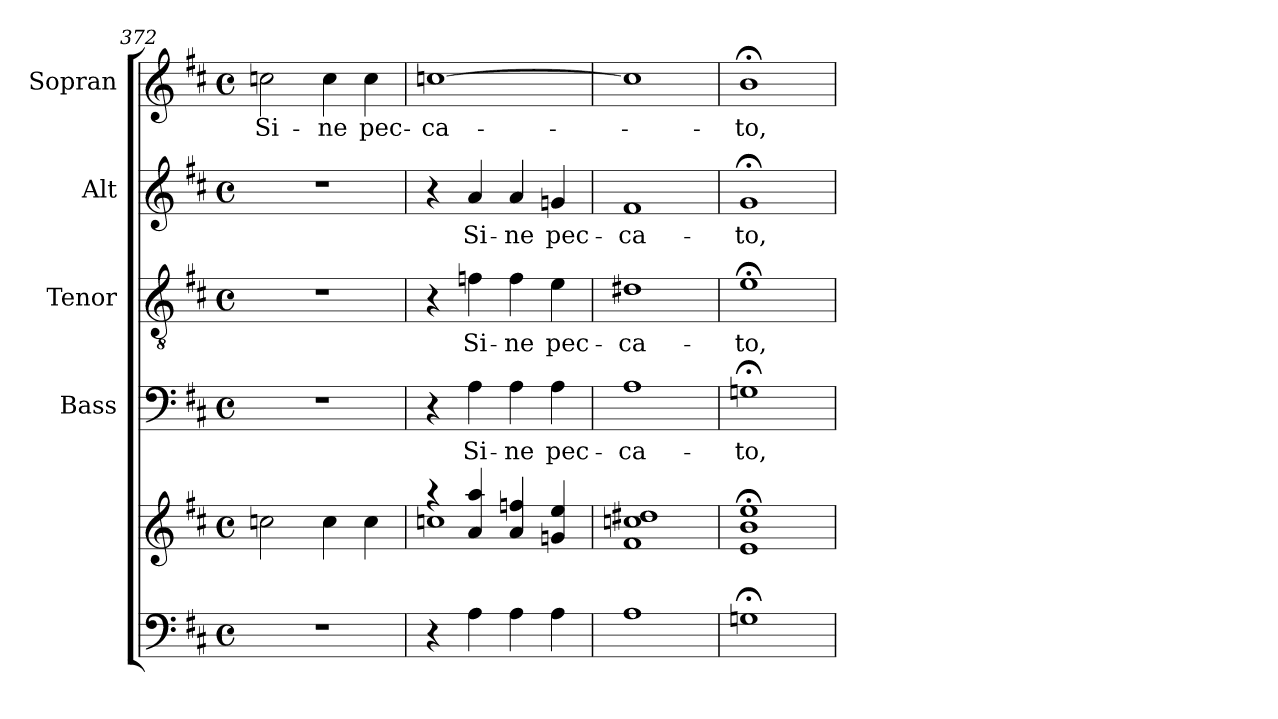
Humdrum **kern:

**kern	**kern	**kern	**text	**kern	**text	**kern	**text	**kern	**text
*part5	*part5	*part4	*part4	*part3	*part3	*part2	*part2	*part1	*part1
*staff6	*staff5	*staff4	*staff4	*staff3	*staff3	*staff2	*staff2	*staff1	*staff1
*	*	*I"Bass	*	*I"Tenor	*	*I"Alt	*	*I"Sopran	*
*	*	*I'B.	*	*I'T.	*	*I'A.	*	*I'S.	*
!!LO:LB:g=z
*clefF4	*clefG2	*clefF4	*	*clefGv2	*	*clefG2	*	*clefG2	*
*k[f#c#]	*k[f#c#]	*k[f#c#]	*	*k[f#c#]	*	*k[f#c#]	*	*k[f#c#]	*
*D:	*D:	*D:	*	*D:	*	*D:	*	*D:	*
*M4/4	*M4/4	*M4/4	*	*M4/4	*	*M4/4	*	*M4/4	*
*met(c)	*met(c)	*met(c)	*	*met(c)	*	*met(c)	*	*met(c)	*
=372	=372	=372	=372	=372	=372	=372	=372	=372	=372
!	!	!	!	!	!	!	!	!	!LO:LY:b
1r	2ccn\	1r	.	1r	.	1r	.	2ccn\	Si-
!	!	!	!	!	!	!	!	!	!LO:LY:b
.	4cc\	.	.	.	.	.	.	4cc\	-ne
!	!	!	!	!	!	!	!	!	!LO:LY:b
.	4cc\	.	.	.	.	.	.	4cc\	pec-
!!LO:PB:g=z
=373	=373	=373	=373	=373	=373	=373	=373	=373	=373
*	*^	*	*	*	*	*	*	*	*
!	!	!	!	!	!	!	!	!	!	!LO:LY:b
4r	4raa	1ccn	4r	.	4r	.	4r	.	[1ccn	-ca-
!	!	!	!	!LO:LY:b	!	!LO:LY:b	!	!LO:LY:b	!	!
4A\	4a/ 4aa/	.	4A\	Si-	4fn\	Si-	4a/	Si-	.	.
!	!	!	!	!LO:LY:b	!	!LO:LY:b	!	!LO:LY:b	!	!
4A\	4a/ 4ffn/	.	4A\	-ne	4f\	-ne	4a/	-ne	.	.
!	!	!	!	!LO:LY:b	!	!LO:LY:b	!	!LO:LY:b	!	!
4A\	4gn/ 4ee/	.	4A\	pec-	4e\	pec-	4gn/	pec-	.	.
*	*v	*v	*	*	*	*	*	*	*	*
!!LO:LB:g=z
=374	=374	=374	=374	=374	=374	=374	=374	=374	=374
!	!	!	!LO:LY:b	!	!LO:LY:b	!	!LO:LY:b	!	!
1A	1f# 1ccn 1dd#X	1A	-ca-	1d#X	-ca-	1f#	-ca-	1cc]	.
!!LO:PB:g=z
=375	=375	=375	=375	=375	=375	=375	=375	=375	=375
!	!	!	!LO:LY:b	!	!LO:LY:b	!	!LO:LY:b	!	!LO:LY:b
1Gn;<	1e;< 1b;< 1ee;<	1Gn;<	-to,	1e;<	-to,	1g;<	-to,	1b;<	-to,
=	=	=	=	=	=	=	=	=	=
*-	*-	*-	*-	*-	*-	*-	*-	*-	*-
